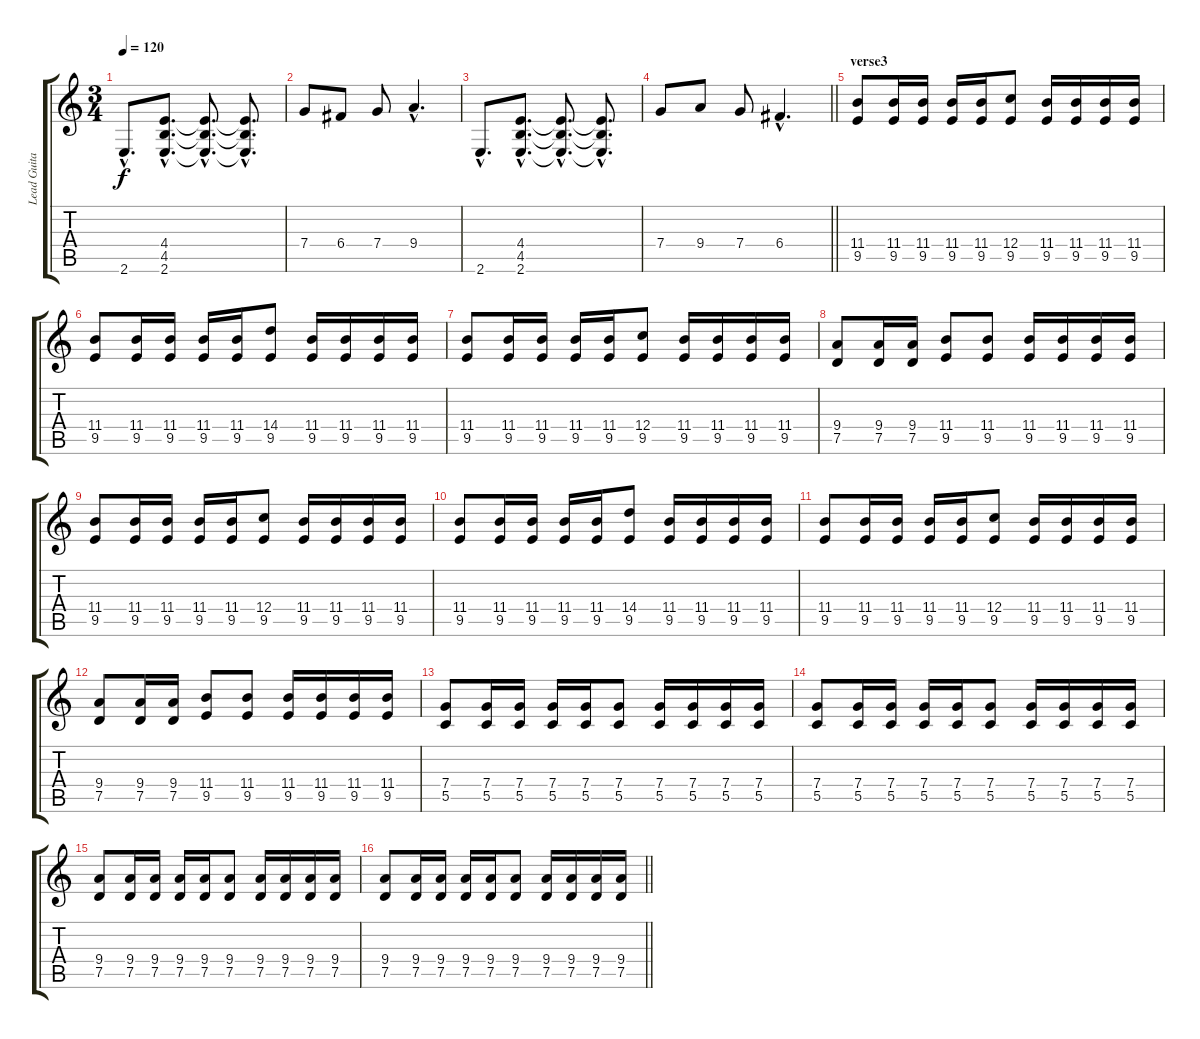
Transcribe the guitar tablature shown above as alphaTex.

\track ("Lead Guitare" "Lead Guita") {instrument distortionguitar}
\staff {score tabs}
\tuning (D4 A3 F3 C3 G2 D2) {hide}
\ts (3 4)
\tempo 120
\clef g2
\ks c
2.6{hac}.8{d dy f} (4.4{hac} 4.5{hac} 2.6{hac}).8{d} (4.4{hac t} 4.5{hac t} 2.6{hac t}).8{d} (4.4{hac t} 4.5{hac t} 2.6{hac t}).8{d} |
7.4.8 6.4.8 7.4.8 9.4{hac}.4{d} |
2.6{hac}.8{d} (4.4{hac} 4.5{hac} 2.6{hac}).8{d} (4.4{hac t} 4.5{hac t} 2.6{hac t}).8{d} (4.4{hac t} 4.5{hac t} 2.6{hac t}).8{d} |
\barLineRight lightlight
7.4.8 9.4.8 7.4.8 6.4{hac}.4{d} |
\section ("" "verse3")
(11.4 9.5).8 (11.4 9.5).16 (11.4 9.5).16 (11.4 9.5).16 (11.4 9.5).16 (12.4 9.5).8 (11.4 9.5).16 (11.4 9.5).16 (11.4 9.5).16 (11.4 9.5).16 |
(11.4 9.5).8 (11.4 9.5).16 (11.4 9.5).16 (11.4 9.5).16 (11.4 9.5).16 (14.4 9.5).8 (11.4 9.5).16 (11.4 9.5).16 (11.4 9.5).16 (11.4 9.5).16 |
(11.4 9.5).8 (11.4 9.5).16 (11.4 9.5).16 (11.4 9.5).16 (11.4 9.5).16 (12.4 9.5).8 (11.4 9.5).16 (11.4 9.5).16 (11.4 9.5).16 (11.4 9.5).16 |
(9.4 7.5).8 (9.4 7.5).16 (9.4 7.5).16 (11.4 9.5).8 (11.4 9.5).8 (11.4 9.5).16 (11.4 9.5).16 (11.4 9.5).16 (11.4 9.5).16 |
(11.4 9.5).8 (11.4 9.5).16 (11.4 9.5).16 (11.4 9.5).16 (11.4 9.5).16 (12.4 9.5).8 (11.4 9.5).16 (11.4 9.5).16 (11.4 9.5).16 (11.4 9.5).16 |
(11.4 9.5).8 (11.4 9.5).16 (11.4 9.5).16 (11.4 9.5).16 (11.4 9.5).16 (14.4 9.5).8 (11.4 9.5).16 (11.4 9.5).16 (11.4 9.5).16 (11.4 9.5).16 |
(11.4 9.5).8 (11.4 9.5).16 (11.4 9.5).16 (11.4 9.5).16 (11.4 9.5).16 (12.4 9.5).8 (11.4 9.5).16 (11.4 9.5).16 (11.4 9.5).16 (11.4 9.5).16 |
(9.4 7.5).8 (9.4 7.5).16 (9.4 7.5).16 (11.4 9.5).8 (11.4 9.5).8 (11.4 9.5).16 (11.4 9.5).16 (11.4 9.5).16 (11.4 9.5).16 |
(7.4 5.5).8 (7.4 5.5).16 (7.4 5.5).16 (7.4 5.5).16 (7.4 5.5).16 (7.4 5.5).8 (7.4 5.5).16 (7.4 5.5).16 (7.4 5.5).16 (7.4 5.5).16 |
(7.4 5.5).8 (7.4 5.5).16 (7.4 5.5).16 (7.4 5.5).16 (7.4 5.5).16 (7.4 5.5).8 (7.4 5.5).16 (7.4 5.5).16 (7.4 5.5).16 (7.4 5.5).16 |
(9.4 7.5).8 (9.4 7.5).16 (9.4 7.5).16 (9.4 7.5).16 (9.4 7.5).16 (9.4 7.5).8 (9.4 7.5).16 (9.4 7.5).16 (9.4 7.5).16 (9.4 7.5).16 |
\barLineRight lightlight
(9.4 7.5).8 (9.4 7.5).16 (9.4 7.5).16 (9.4 7.5).16 (9.4 7.5).16 (9.4 7.5).8 (9.4 7.5).16 (9.4 7.5).16 (9.4 7.5).16 (9.4 7.5).16
